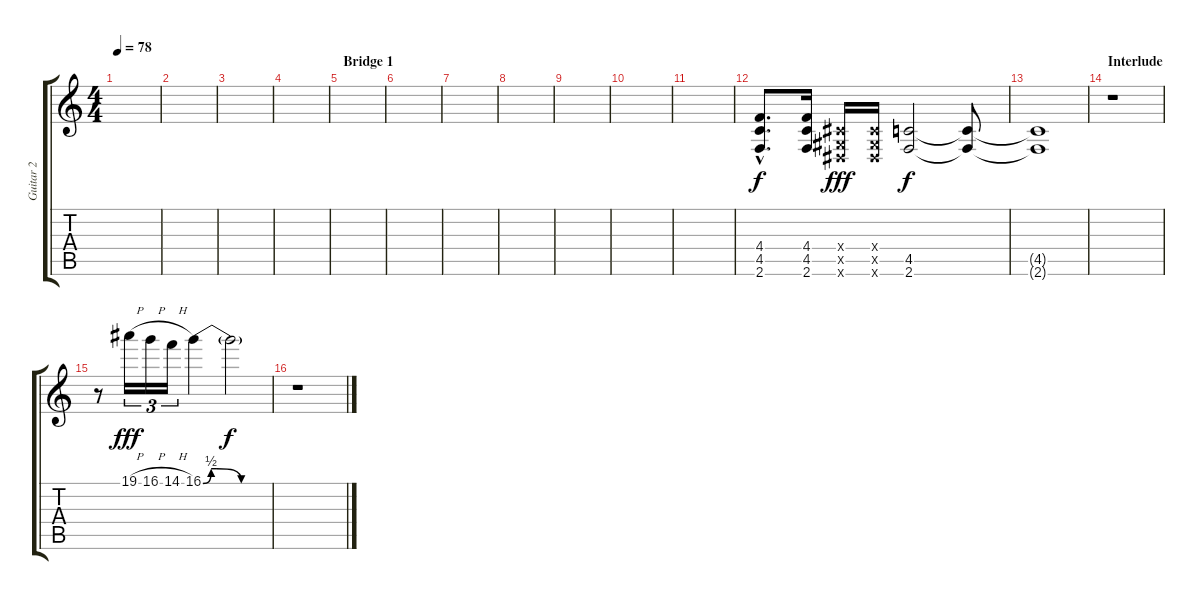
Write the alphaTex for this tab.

\track ("Guitar 2" "Guitar 2") {instrument electricguitarjazz}
\staff {score tabs}
\tuning (Eb4 Bb3 Gb3 Db3 Ab2 Eb2) {hide}
\ts (4 4)
\tempo 78
\clef g2
\ks c
|
|
|
|
\section ("" "Bridge 1")
|
|
|
|
|
|
|
(4.4{hac} 4.5{hac} 2.6{hac}).8{d instrument distortionguitar} (4.4 4.5 2.6).16 (0.4{x} 0.5{x} 0.6{x}).16{dy fff volume 16} (0.4{x} 0.5{x} 0.6{x}).16 (4.5 2.6).2{dy f} (4.5{t} 2.6{t}).8 |
(4.5{t} 2.6{t}).1 |
\section ("" "Interlude")
r.1 |
r.8 19.1{h}.16{tu (3 2) dy fff volume 14 instrument electricguitarjazz} 16.1{h}.16{tu (3 2)} 14.1{h}.16{tu (3 2)} 16.1{be (custom 0 0 7 2 12 2 33 0 50 0 60 0)}.4 16.1{t}.2{dy f} |
r.1
